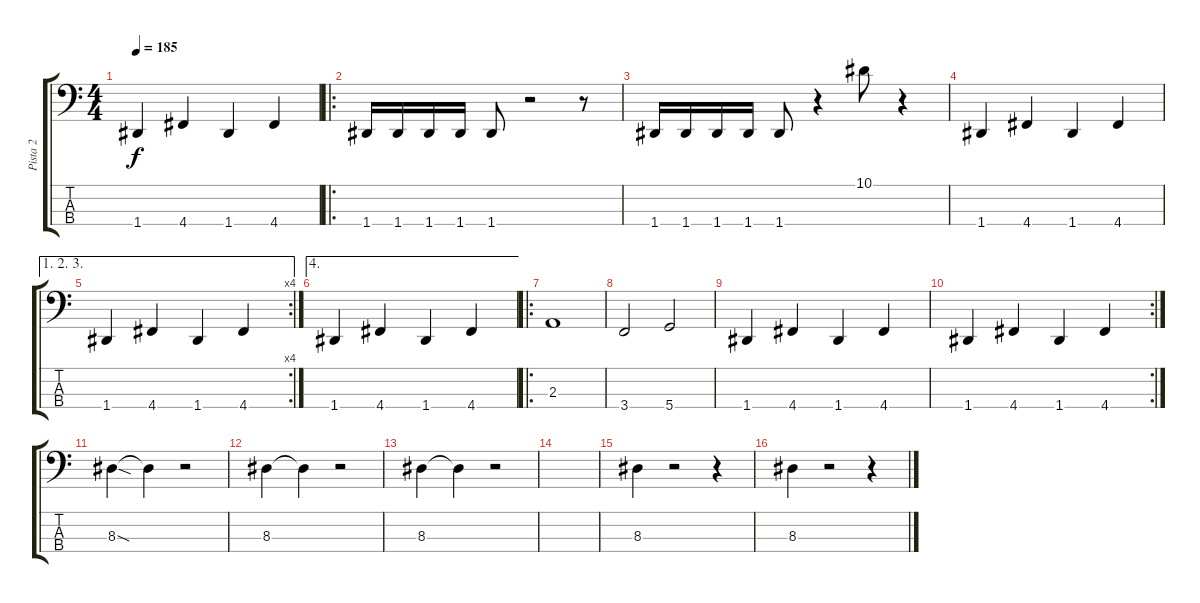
\track ("Pista 2" "Pista 2") {instrument electricbassfinger}
\staff {score tabs}
\tuning (F2 C2 G1 D1) {hide}
\ts (4 4)
\tempo 185
\clef f4
\ks c
1.4.4{dy f} 4.4.4 1.4.4 4.4.4 |
\ro
1.4.16 1.4.16 1.4.16 1.4.16 1.4.8 r.2 r.8 |
1.4.16 1.4.16 1.4.16 1.4.16 1.4.8 r.4 10.1.8{instrument slapbass1} r.4 |
1.4.4{instrument electricbassfinger} 4.4.4 1.4.4 4.4.4 |
\ae (1 2 3)
\rc 4
1.4.4 4.4.4 1.4.4 4.4.4 |
\ae 4
1.4.4 4.4.4 1.4.4 4.4.4 |
\ro
2.3.1 |
3.4.2 5.4.2 |
1.4.4 4.4.4 1.4.4 4.4.4 |
\rc 2
1.4.4 4.4.4 1.4.4 4.4.4 |
8.3{sod}.4 8.3{t}.4 r.2 |
8.3.4 8.3{t}.4 r.2 |
8.3.4 8.3{t}.4 r.2 |
|
8.3.4 r.2 r.4 |
8.3.4 r.2 r.4
